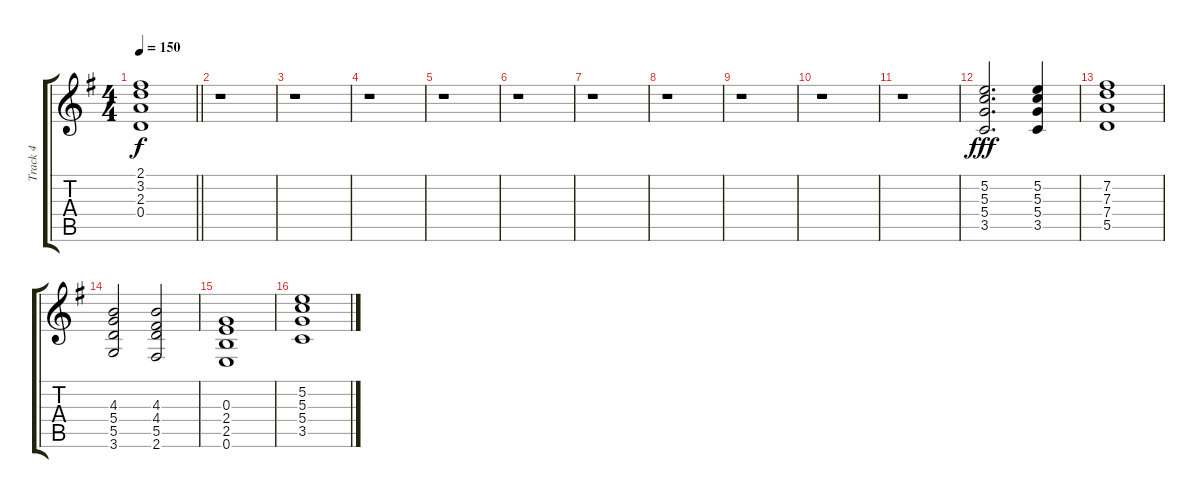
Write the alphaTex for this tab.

\track ("Track 4" "Track 4") {instrument electricguitarclean}
\staff {score tabs}
\tuning (E4 B3 G3 D3 A2 E2) {hide}
\ts (4 4)
\tempo 150
\clef g2
\barLineRight lightlight
\ks g
(2.1{t} 3.2{t} 2.3{t} 0.4{t}).1{dy f} |
r.1 |
r.1 |
r.1 |
r.1 |
r.1 |
r.1 |
r.1 |
r.1 |
r.1 |
r.1 |
(5.2 5.3 5.4 3.5).2{d dy fff} (5.2 5.3 5.4 3.5).4 |
(7.2 7.3 7.4 5.5).1 |
(4.3 5.4 5.5 3.6).2 (4.3 4.4 5.5 2.6).2 |
(0.3 2.4 2.5 0.6).1 |
(5.2 5.3 5.4 3.5).1
